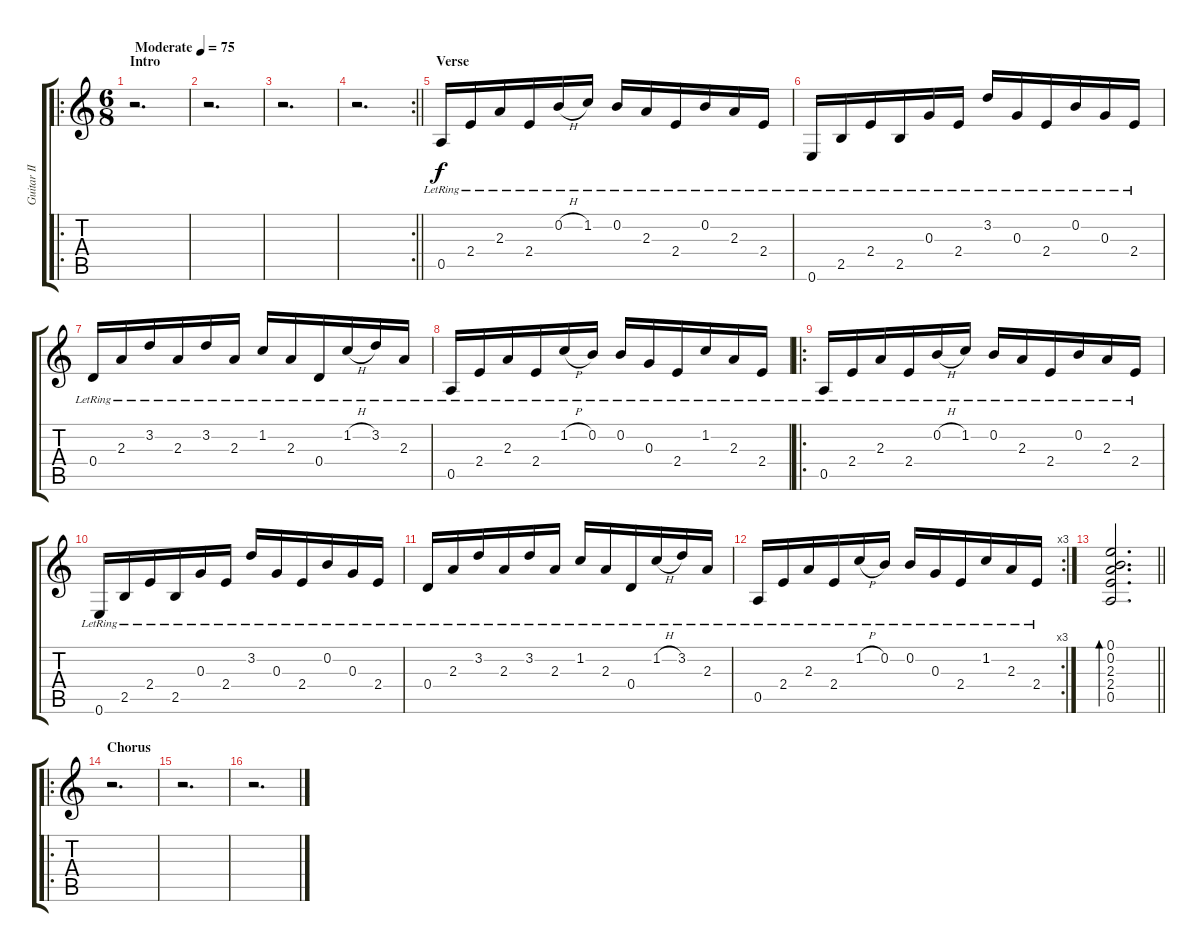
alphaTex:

\track ("Guitar II" "Guitar II") {instrument electricguitarclean}
\staff {score tabs}
\tuning (E4 B3 G3 D3 A2 E2) {hide}
\ro
\ts (6 8)
\section ("" "Intro")
\tempo (75 "Moderate")
\clef g2
\ks c
r.2{d dy f instrument electricguitarclean} |
r.2{d} |
r.2{d} |
\rc 2
\barLineRight lightlight
r.2{d} |
\section ("" "Verse")
0.5{lr}.16 2.4{lr}.16 2.3{lr}.16 2.4{lr}.16 0.2{h lr}.16 1.2{lr}.16 0.2{lr}.16 2.3{lr}.16 2.4{lr}.16 0.2{lr}.16 2.3{lr}.16 2.4{lr}.16 |
0.6{lr}.16 2.5{lr}.16 2.4{lr}.16 2.5{lr}.16 0.3{lr}.16 2.4{lr}.16 3.2{lr}.16 0.3{lr}.16 2.4{lr}.16 0.2{lr}.16 0.3{lr}.16 2.4{lr}.16 |
0.4{lr}.16 2.3{lr}.16 3.2{lr}.16 2.3{lr}.16 3.2{lr}.16 2.3{lr}.16 1.2{lr}.16 2.3{lr}.16 0.4{lr}.16 1.2{h lr}.16 3.2{lr}.16 2.3{lr}.16 |
0.5{lr}.16 2.4{lr}.16 2.3{lr}.16 2.4{lr}.16 1.2{h lr}.16 0.2{lr}.16 0.2{lr}.16 0.3{lr}.16 2.4{lr}.16 1.2{lr}.16 2.3{lr}.16 2.4{lr}.16 |
\ro
0.5{lr}.16 2.4{lr}.16 2.3{lr}.16 2.4{lr}.16 0.2{h lr}.16 1.2{lr}.16 0.2{lr}.16 2.3{lr}.16 2.4{lr}.16 0.2{lr}.16 2.3{lr}.16 2.4{lr}.16 |
0.6{lr}.16 2.5{lr}.16 2.4{lr}.16 2.5{lr}.16 0.3{lr}.16 2.4{lr}.16 3.2{lr}.16 0.3{lr}.16 2.4{lr}.16 0.2{lr}.16 0.3{lr}.16 2.4{lr}.16 |
0.4{lr}.16 2.3{lr}.16 3.2{lr}.16 2.3{lr}.16 3.2{lr}.16 2.3{lr}.16 1.2{lr}.16 2.3{lr}.16 0.4{lr}.16 1.2{h lr}.16 3.2{lr}.16 2.3{lr}.16 |
\rc 3
0.5{lr}.16 2.4{lr}.16 2.3{lr}.16 2.4{lr}.16 1.2{h lr}.16 0.2{lr}.16 0.2{lr}.16 0.3{lr}.16 2.4{lr}.16 1.2{lr}.16 2.3{lr}.16 2.4{lr}.16 |
\barLineRight lightlight
(0.1 0.2 2.3 2.4 0.5).2{d bd 60} |
\ro
\section ("" "Chorus")
r.2{d} |
r.2{d} |
r.2{d}
